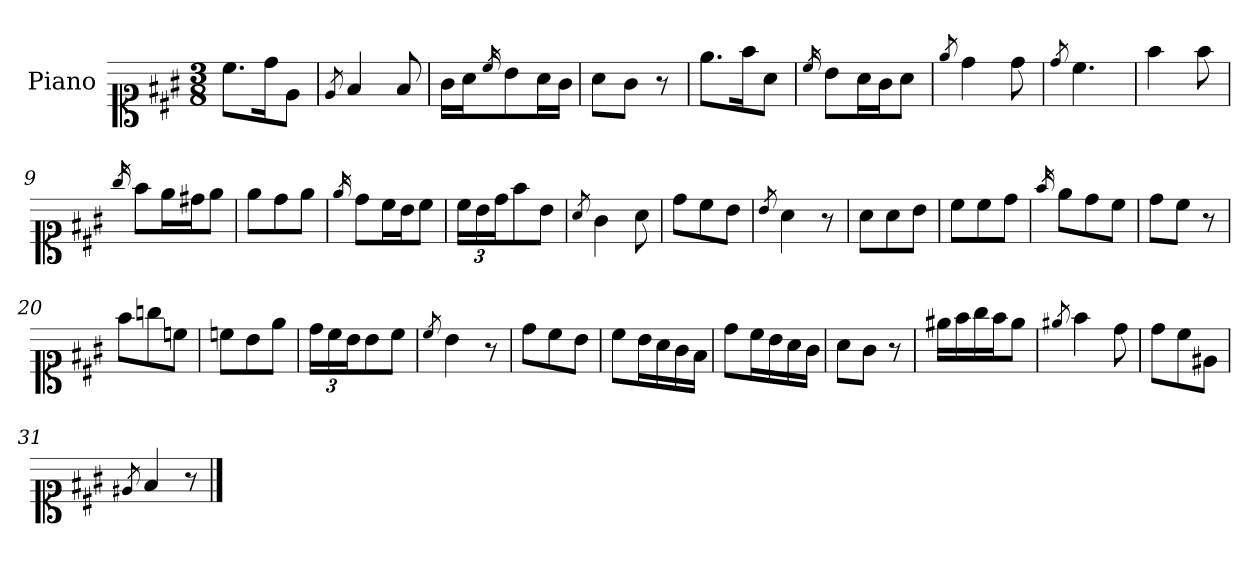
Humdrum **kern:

**kern
*part1
*staff1
*I"Piano
*I'Pno.
*clefC1
*k[f#c#g#]
*M3/8
*MM40
=
8.cc#\L
16dd\K
8e\J
=1
8qe/
4f#/
8f#/
=2
16g#\LL
16a\J
16qcc#/
8b\
16a\L
16g#\JJ
=3
8a\L
8g#\J
8r
=4
8.ee\L
16ff#\K
8a\J
=5
16qcc#/
8b\L
16a\L
16g#\J
8a\J
=6
8qee/
4dd\
8dd\
=7
8qdd/
4.cc#\
=8
4ff#\
8ff#\
!!LO:LB:g=z
=9
16qgg#/
8ff#\L
16ee\L
16dd#X\J
8ee\J
=10
8ee\L
8dd\
8ee\J
=11
16qee/
8dd\L
16cc#\L
16b\J
8cc#\J
=12
*Xbrackettup
24cc#\LL
24b\
24dd\J
8ff#\
8b\J
=13
8qa/
4g#\
8a\
=14
8dd\L
8cc#\
8b\J
=15
8qb/
4a\
8r
=16
8a\L
8a\
8b\J
=17
8cc#\L
8cc#\
8dd\J
!!LO:LB:g=z
=18
16qff#/
8ee\L
8dd\
8cc#\J
=19
8dd\L
8cc#\J
8r
=20
8ff#\L
8ggn\
8ccn\J
=21
8ccn\L
8b\
8ee\J
=22
24dd\LL
24cc#\
24b\J
8b\
8cc#\J
=23
8qcc#/
4b\
8r
=24
8dd\L
8cc#\
8b\J
=25
8cc#\L
16b\L
16a\
16g#\
16f#\JJ
=26
8dd\L
16cc#\L
16b\
16a\
16g#\JJ
!!LO:LB:g=z
=27
8a\L
8g#\J
8r
=28
16ee#X\LL
16ff#\
16gg#\
16ff#\J
8ee#\J
=29
8qee#X/
4ff#\
8dd\
=30
8dd\L
8cc#\
8e#X\J
=31
8qe#X/
4f#/
8r
==
*-
